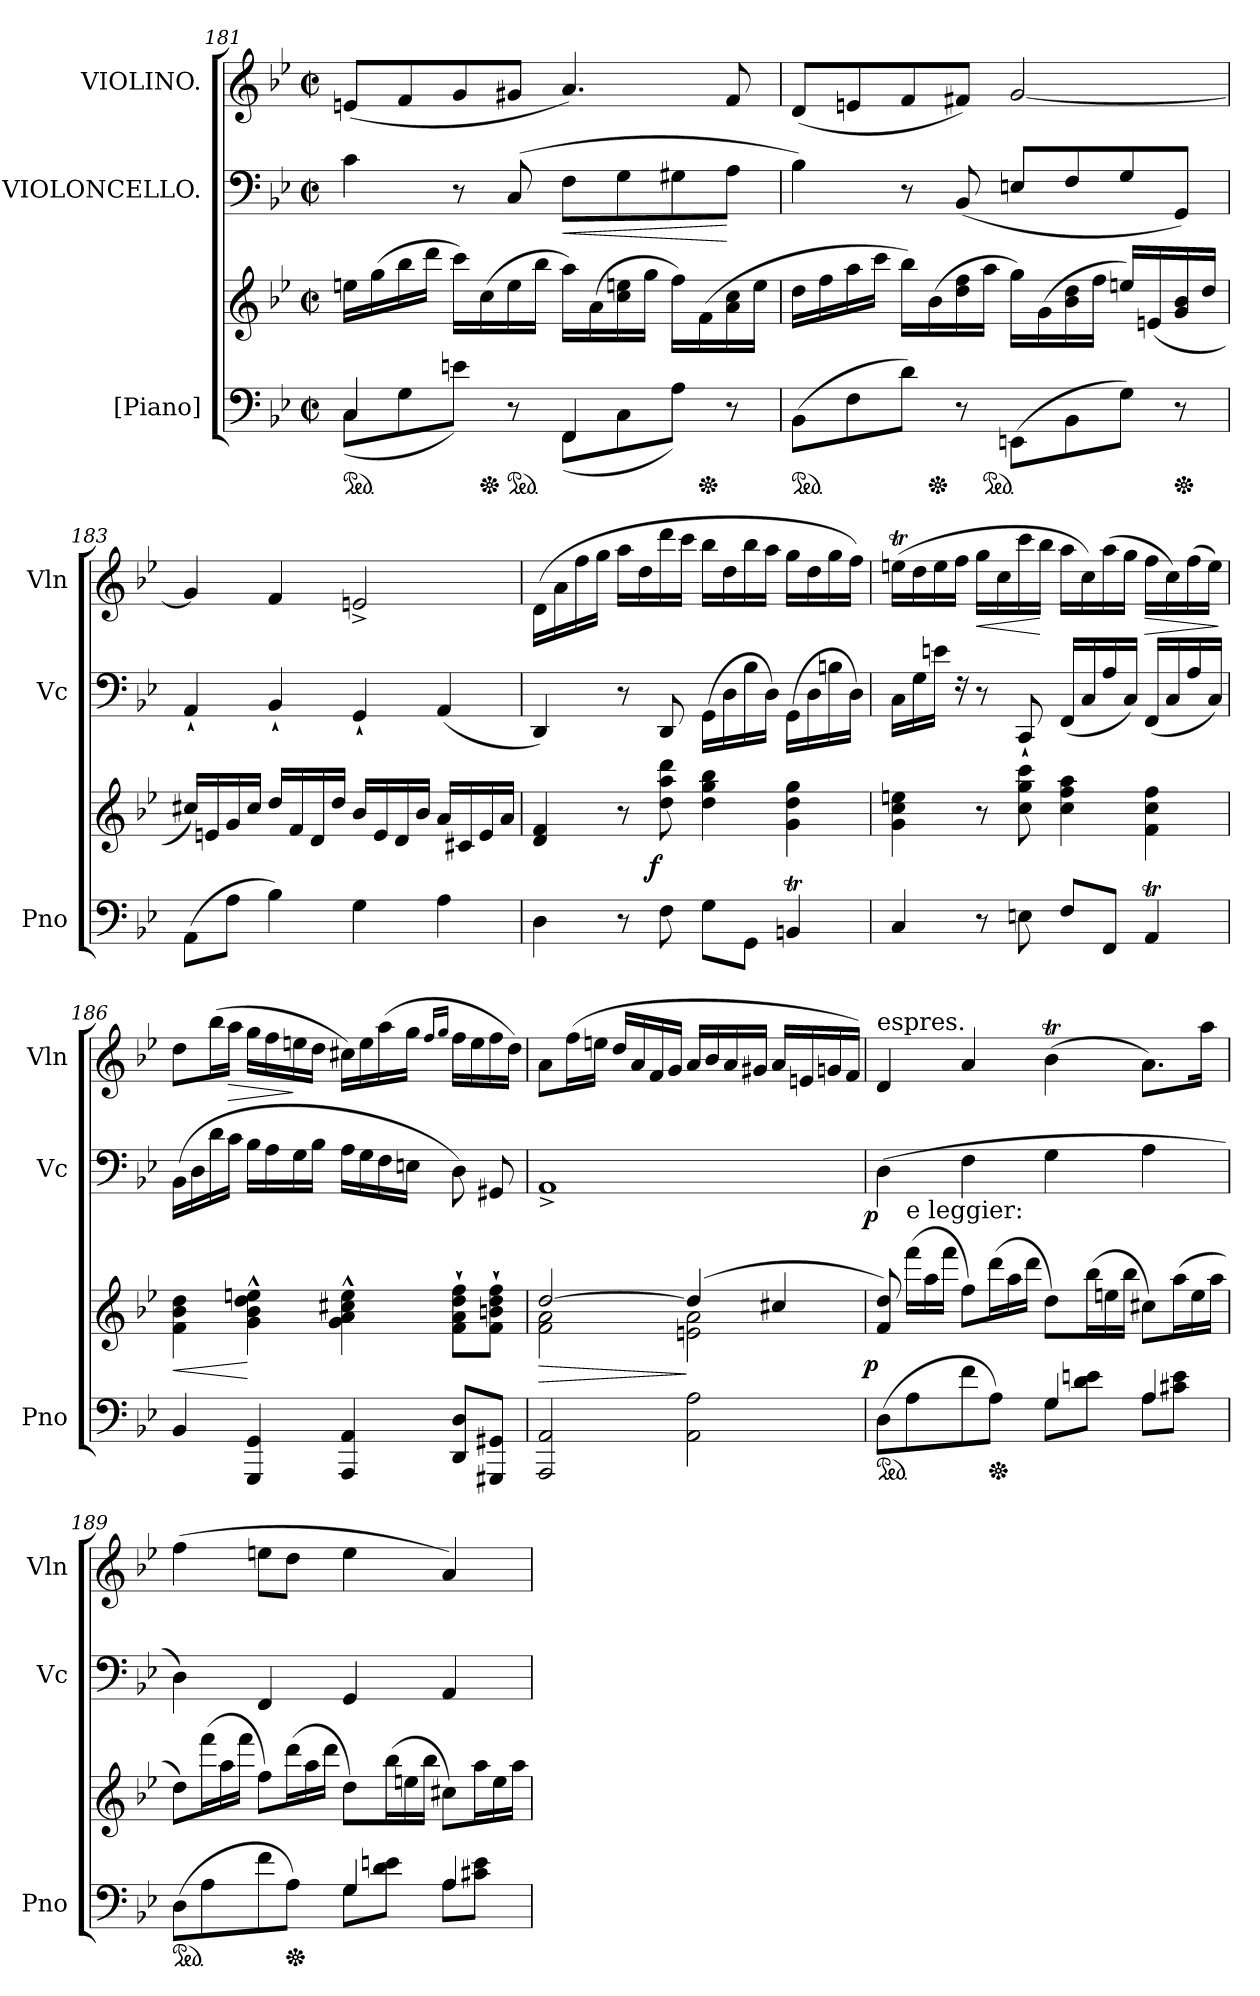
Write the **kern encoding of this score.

**kern	**kern	**dynam	**kern	**dynam	**kern	**dynam
*part3	*part3	*part3	*part2	*part2	*part1	*part1
*staff4	*staff3	*staff3/4	*staff2	*staff2	*staff1	*staff1
*I"[Piano]	*	*	*I"VIOLONCELLO.	*	*I"VIOLINO.	*
*I'Pno	*	*	*I'Vc	*	*I'Vln	*
*clefF4	*clefG2	*	*clefF4	*	*clefG2	*
*k[b-e-]	*k[b-e-]	*	*k[b-e-]	*	*k[b-e-]	*
*g:	*g:	*	*g:	*	*g:	*
*M2/2	*M2/2	*	*M2/2	*	*M2/2	*
*met(c|)	*met(c|)	*	*met(c|)	*	*met(c|)	*
=181	=181	=181	=181	=181	=181	=181
*^	*	*	*	*	*	*
*ped	*	*	*	*	*	*	*
4C	(>8CL	16eenLL	.	4c	.	(<8enL	.
.	.	(>16gg	.	.	.	.	.
.	8G	16bb-	.	.	.	8f	.
.	.	16dddJJ	.	.	.	.	.
4reeeyy	8enJ)	16cccLL)	.	8r	.	8g	.
*Xped	*	*	*	*	*	*	*
.	.	(>16cc	.	.	.	.	.
*ped	*	*	*	*	*	*	*
.	8r	16ee	.	(>8C	.	8g#XJ	.
.	.	16bb-JJ	.	.	.	.	.
!	!	!	!	!	!LO:HP:b	!	!
4FF	(>8FFL	16aaLL)	.	8FL	<	4.a)	.
.	.	(>16a	.	.	.	.	.
.	8C	16cc 16een	.	8G	.	.	.
.	.	16ggJJ	.	.	.	.	.
4rAyy	8AJ)	16ffLL)	.	8G#X	.	.	.
*Xped	*	*	*	*	*	*	*
.	.	(>16f	.	.	.	.	.
.	8r	16a 16cc	.	8AJ	[	8f	.
.	.	16eeJJ	.	.	.	.	.
*v	*v	*	*	*	*	*	*
=182	=182	=182	=182	=182	=182	=182
*ped	*	*	*	*	*	*
(>8BB-L	16ddLL	.	4B-)	.	(<8dL	.
.	16ff	.	.	.	.	.
8F	16aa	.	.	.	8en	.
.	16cccJJ	.	.	.	.	.
8dJ)	16bb-LL)	.	8r	.	8f	.
*Xped	*	*	*	*	*	*
.	(>16b-	.	.	.	.	.
8r	16dd 16ff	.	(>8BB-	.	8f#XJ)	.
*ped	*	*	*	*	*	*
.	16aaJJ	.	.	.	.	.
(>8EEn\L	16ggLL)	.	8EnL	.	[2g	.
.	(>16g	.	.	.	.	.
8BB-	16b- 16dd	.	8F	.	.	.
.	16ffJJ	.	.	.	.	.
8GJ)	16eenLL)	.	8G	.	.	.
.	(>16en	.	.	.	.	.
*Xped	*	*	*	*	*	*
8r	16g 16b-	.	8GGJ)	.	.	.
.	16ddJJ	.	.	.	.	.
=183	=183	=183	=183	=183	=183	=183
(>8AAL	16cc#X/LL)	.	4AA`<	.	4g]	.
.	16en	.	.	.	.	.
8AJ	16g	.	.	.	.	.
.	16cc#JJ	.	.	.	.	.
4B-)	16ddLL	.	4BB-`<	.	4f	.
.	16f	.	.	.	.	.
.	16d	.	.	.	.	.
.	16ddJJ	.	.	.	.	.
4G	16b-/LL	.	4GG`<	.	2en^>	.
.	16e	.	.	.	.	.
.	16d	.	.	.	.	.
.	16b-JJ	.	.	.	.	.
4A	16a/LL	.	(<4AA	.	.	.
.	16c#X	.	.	.	.	.
.	16e	.	.	.	.	.
.	16aJJ	.	.	.	.	.
=184	=184	=184	=184	=184	=184	=184
4D	4d 4f	.	4DD)	.	(>16dLL	.
.	.	.	.	.	16a	.
.	.	.	.	.	16ff	.
.	.	.	.	.	16ggJJ	.
8r	8r	.	8r	.	16aaLL	.
.	.	.	.	.	16dd	.
!	!	!LO:DY:rj	!	!	!	!
8F	8dd 8aa 8ddd	f	8DD	.	16ddd	.
.	.	.	.	.	16cccJJ	.
8G\L	4dd 4gg 4bb-	.	(>16GGLL	.	16bb-LL	.
.	.	.	16D	.	16dd	.
8GGJ	.	.	16B-	.	16bb-	.
.	.	.	16DJJ)	.	16aaJJ	.
4BBnt	4g 4dd 4gg	.	(>16GGLL	.	16ggLL	.
.	.	.	16D	.	16dd	.
.	.	.	16Bn	.	16gg	.
.	.	.	16DJJ)	.	16ffJJ)	.
=185	=185	=185	=185	=185	=185	=185
4C	4g 4cc 4een	.	16CLL	.	(>16eentLL	.
.	.	.	16G	.	16dd	.
.	.	.	16enJJ	.	16ee	.
.	.	.	16rF	.	16ffJJ	.
!	!	!	!	!	!	!LO:HP:b
8r	8r	.	8r	.	16ggLL	<
.	.	.	.	.	16cc	.
8En	8cc 8gg 8ccc	.	8CC`<	.	16ccc	.
.	.	.	.	.	16bb-JJ	[
8FL	4cc 4ff 4aa	.	(<16FFLL	.	16aaLL	.
.	.	.	16C	.	16cc)	.
8FFJ	.	.	16A	.	(>16aa	.
.	.	.	16CJJ)	.	16ggJJ	.
!	!	!	!	!	!	!LO:HP:b
4AAt	4f 4cc 4ff	.	(<16FFLL	.	16ffLL	>
.	.	.	16C	.	16cc)	.
.	.	.	16A	.	(>16ff	.
.	.	.	16CJJ)	.	16eeJJ)	.
.	.	.	.	.	.	]
=186	=186	=186	=186	=186	=186	=186
4BB-	4f\ 4b-\ 4dd\	<	(16BB-LL	.	8ddL	.
.	.	.	16D	.	.	.
.	.	.	16d	.	(>16bb-L	.
!	!	!	!	!	!	!LO:HP:b
.	.	.	16cJJ	.	16aaJJ	>
4GGG 4GG	4g^^ 4b-^^ 4dd^^ 4een^^	[	16B-LL	.	16ggLL	.
.	.	.	16A	.	16ff	.
.	.	.	16G	.	16een	]
.	.	.	16B-JJ	.	16ddJJ	.
4AAA 4AA	4g^^ 4a^^ 4cc#X^^ 4ee^^	.	16ALL	.	16cc#XLL)	.
.	.	.	16G	.	16ee	.
.	.	.	16F	.	(>16aa	.
.	.	.	16EnJJ	.	16ggJJ	.
.	.	.	.	.	16qqff/LL	.
.	.	.	.	.	16qqgg/JJ	.
8DD 8DL	8f` 8a` 8dd` 8ff`L	.	8D)	.	16ffLL	.
.	.	.	.	.	16ee	.
8GGG#X 8GG#XJ	8f` 8bn` 8dd` 8ff`J	.	8GG#X	.	16ff	.
.	.	.	.	.	16ddJJ)	.
=187	=187	=187	=187	=187	=187	=187
*	*^	*	*	*	*	*
2AAA 2AA	[2dd	2f 2a	>	1AA^<	.	8aL	.
.	.	.	.	.	.	(>16ffL	.
.	.	.	.	.	.	16eenJJ	.
.	.	.	.	.	.	16ddLL	.
.	.	.	.	.	.	16a	.
.	.	.	.	.	.	16f	.
.	.	.	.	.	.	16gJJ	.
2AA 2A	(>4dd]	2en 2a	]	.	.	16aLL	.
.	.	.	.	.	.	16b-	.
.	.	.	.	.	.	16a	.
.	.	.	.	.	.	16g#XJJ	.
.	4cc#X	.	.	.	.	16aLL	.
.	.	.	.	.	.	16en	.
.	.	.	.	.	.	16gn	.
.	.	.	.	.	.	16fJJ)	.
*	*v	*v	*	*	*	*	*
=188	=188	=188	=188	=188	=188	=188
*^	*	*	*	*	*	*
!	!	!	!	!	!	!LO:TX:a:t=espres.	!
!	!	!	!LO:DY:rj	!	!LO:DY:rj	!	!
*ped	*	*	*	*	*	*	*
(>8D\L	2rcyy	8f 8dd)	p	(>4D	p	4d	.
*	*	*Xtuplet	*	*	*	*	*
!	!	!LO:TX:a:t=e leggier&colon;	!	!	!	!	!
8A	.	(>24fffLL	.	.	.	.	.
.	.	24aa	.	.	.	.	.
.	.	24fffJJ	.	.	.	.	.
8f	.	8ffL)	.	4F	.	4a	.
*Xped	*	*	*	*	*	*	*
8AJ)	.	(>24dddL	.	.	.	.	.
.	.	24aa	.	.	.	.	.
.	.	24dddJJ	.	.	.	.	.
8GL	4G/	8ddL)	.	4G	.	(>4b-T	.
8d\ 8en\J	.	(>24bb-L	.	.	.	.	.
.	.	24een	.	.	.	.	.
.	.	24bb-JJ	.	.	.	.	.
8AL	4A/	8cc#XL)	.	4A	.	8.aL)	.
8c#X\ 8e\J	.	(>24aaL	.	.	.	.	.
.	.	24ee	.	.	.	.	.
.	.	.	.	.	.	16aaJk	.
.	.	24aaJJ	.	.	.	.	.
=189	=189	=189	=189	=189	=189	=189	=189
*ped	*	*	*	*	*	*	*
2rgyy	(>8DL	8ddL)	.	4D)	.	(>4ff	.
.	8A	(>24fffL	.	.	.	.	.
.	.	24aa	.	.	.	.	.
.	.	24fffJJ	.	.	.	.	.
.	8f	8ffL)	.	4FF	.	8eenL	.
*Xped	*	*	*	*	*	*	*
.	8AJ)	(>24dddL	.	.	.	8ddJ	.
.	.	24aa	.	.	.	.	.
.	.	24dddJJ	.	.	.	.	.
4G	8GL	8ddL)	.	4GG	.	4ee	.
.	8d 8enJ	(>24bb-L	.	.	.	.	.
.	.	24een	.	.	.	.	.
.	.	24bb-JJ	.	.	.	.	.
4A	8AL	8cc#XL)	.	4AA	.	4a)	.
.	8c#X 8eJ	24aaL	.	.	.	.	.
.	.	24ee	.	.	.	.	.
.	.	24aaJJ	.	.	.	.	.
*v	*v	*	*	*	*	*	*
=	=	=	=	=	=	=
*-	*-	*-	*-	*-	*-	*-
